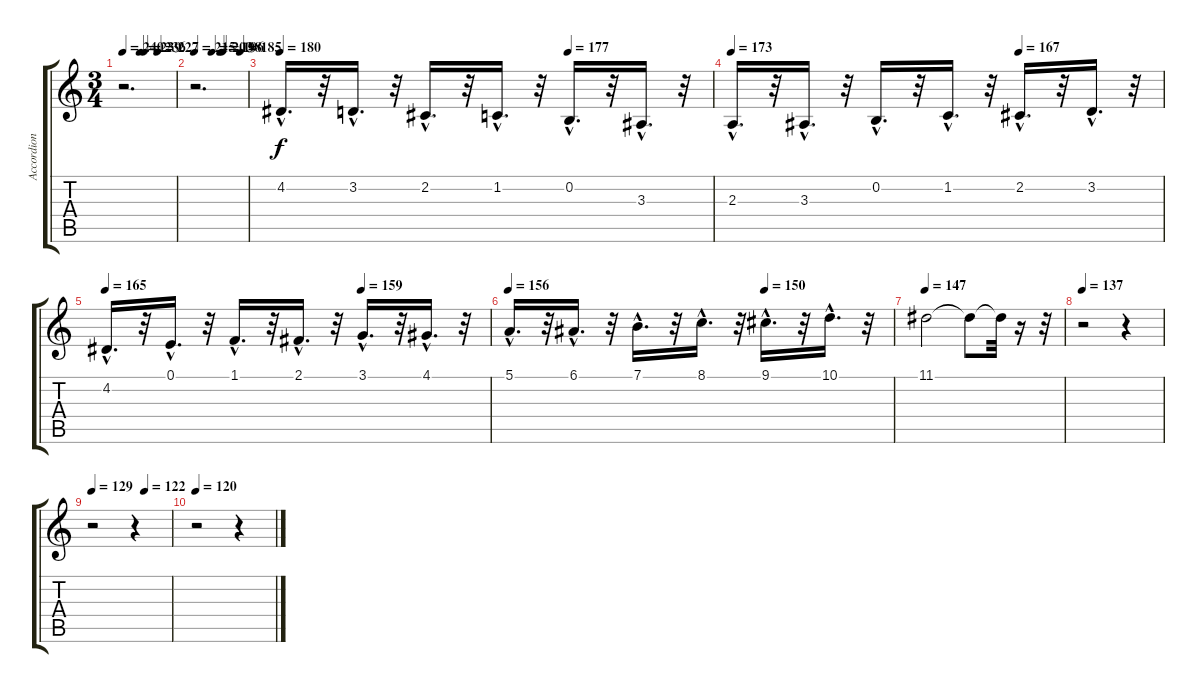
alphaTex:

\track ("Accordion" "Accordion") {instrument tangoaccordion}
\staff {score tabs}
\tuning (E4 B3 G3 D3 A2 E2) {hide}
\ts (3 4)
\tempo 240
\tempo (239 0.3333333333333333)
\tempo (236 0.4166666666666667)
\tempo (227 0.6666666666666666)
\clef g2
\ks c
r.2{d dy f} |
\tempo 215
\tempo (203 0.3333333333333333)
\tempo (198 0.5)
\tempo (196 0.5416666666666666)
\tempo (185 0.875)
r.2{d} |
\tempo 180
\tempo (177 0.6666666666666666)
4.2{hac}.16{d} r.32 3.2{hac}.16{d} r.32 2.2{hac}.16{d} r.32 1.2{hac}.16{d} r.32 0.2{hac}.16{d} r.32 3.3{hac}.16{d} r.32 |
\tempo 173
\tempo (167 0.6666666666666666)
2.3{hac}.16{d} r.32 3.3{hac}.16{d} r.32 0.2{hac}.16{d} r.32 1.2{hac}.16{d} r.32 2.2{hac}.16{d} r.32 3.2{hac}.16{d} r.32 |
\tempo 165
\tempo (159 0.6666666666666666)
4.2{hac}.16{d} r.32 0.1{hac}.16{d} r.32 1.1{hac}.16{d} r.32 2.1{hac}.16{d} r.32 3.1{hac}.16{d} r.32 4.1{hac}.16{d} r.32 |
\tempo 156
\tempo (150 0.6666666666666666)
5.1{hac}.16{d} r.32 6.1{hac}.16{d} r.32 7.1{hac}.16{d} r.32 8.1{hac}.16{d} r.32 9.1{hac}.16{d} r.32 10.1{hac}.16{d} r.32 |
\tempo 147
11.1.2 11.1{t}.8 11.1{t}.32 r.16 r.32 |
\tempo 137
r.2 r.4 |
\tempo 129
\tempo (122 0.6666666666666666)
r.2 r.4 |
\tempo 120
r.2 r.4
